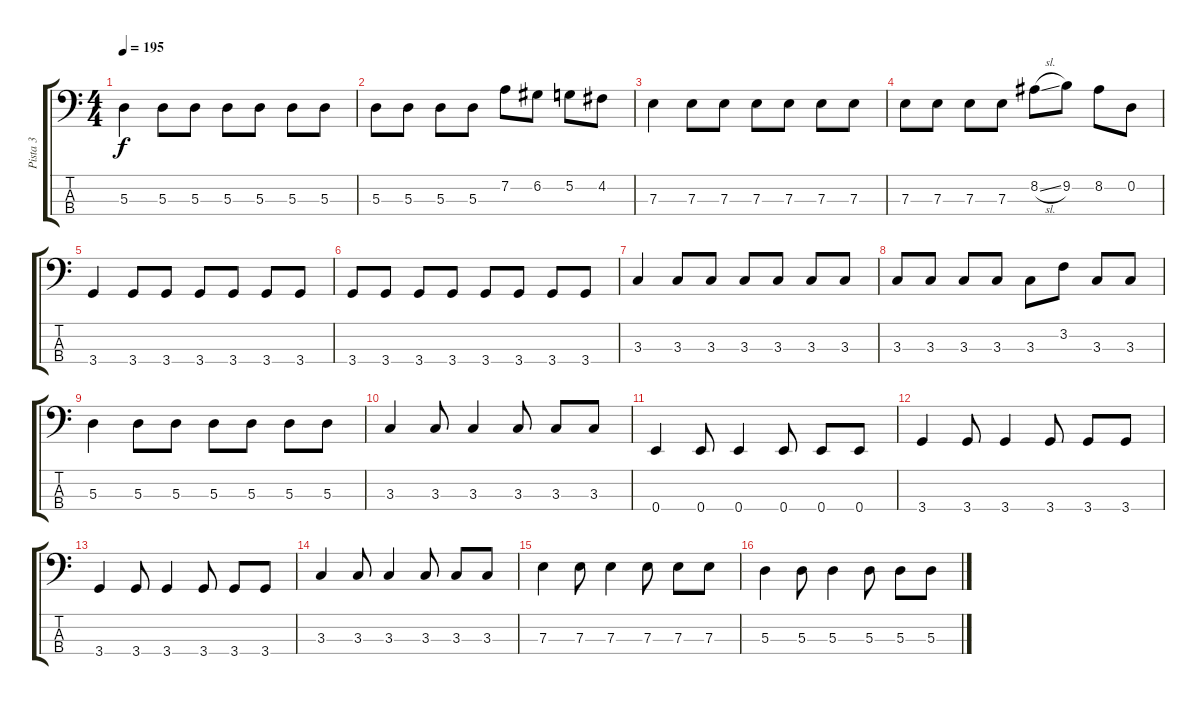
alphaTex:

\track ("Pista 3" "Pista 3") {instrument electricbasspick}
\staff {score tabs}
\tuning (G2 D2 A1 E1) {hide}
\ts (4 4)
\tempo 195
\clef f4
\ks c
5.3.4{dy f} 5.3.8 5.3.8 5.3.8 5.3.8 5.3.8 5.3.8 |
5.3.8 5.3.8 5.3.8 5.3.8 7.2.8 6.2.8 5.2.8 4.2.8 |
7.3.4 7.3.8 7.3.8 7.3.8 7.3.8 7.3.8 7.3.8 |
7.3.8 7.3.8 7.3.8 7.3.8 8.2{sl}.8 9.2.8 8.2.8 0.2.8 |
3.4.4 3.4.8 3.4.8 3.4.8 3.4.8 3.4.8 3.4.8 |
3.4.8 3.4.8 3.4.8 3.4.8 3.4.8 3.4.8 3.4.8 3.4.8 |
3.3.4 3.3.8 3.3.8 3.3.8 3.3.8 3.3.8 3.3.8 |
3.3.8 3.3.8 3.3.8 3.3.8 3.3.8 3.2.8 3.3.8 3.3.8 |
5.3.4 5.3.8 5.3.8 5.3.8 5.3.8 5.3.8 5.3.8 |
3.3.4 3.3.8 3.3.4 3.3.8 3.3.8 3.3.8 |
0.4.4 0.4.8 0.4.4 0.4.8 0.4.8 0.4.8 |
3.4.4 3.4.8 3.4.4 3.4.8 3.4.8 3.4.8 |
3.4.4 3.4.8 3.4.4 3.4.8 3.4.8 3.4.8 |
3.3.4 3.3.8 3.3.4 3.3.8 3.3.8 3.3.8 |
7.3.4 7.3.8 7.3.4 7.3.8 7.3.8 7.3.8 |
5.3.4 5.3.8 5.3.4 5.3.8 5.3.8 5.3.8
